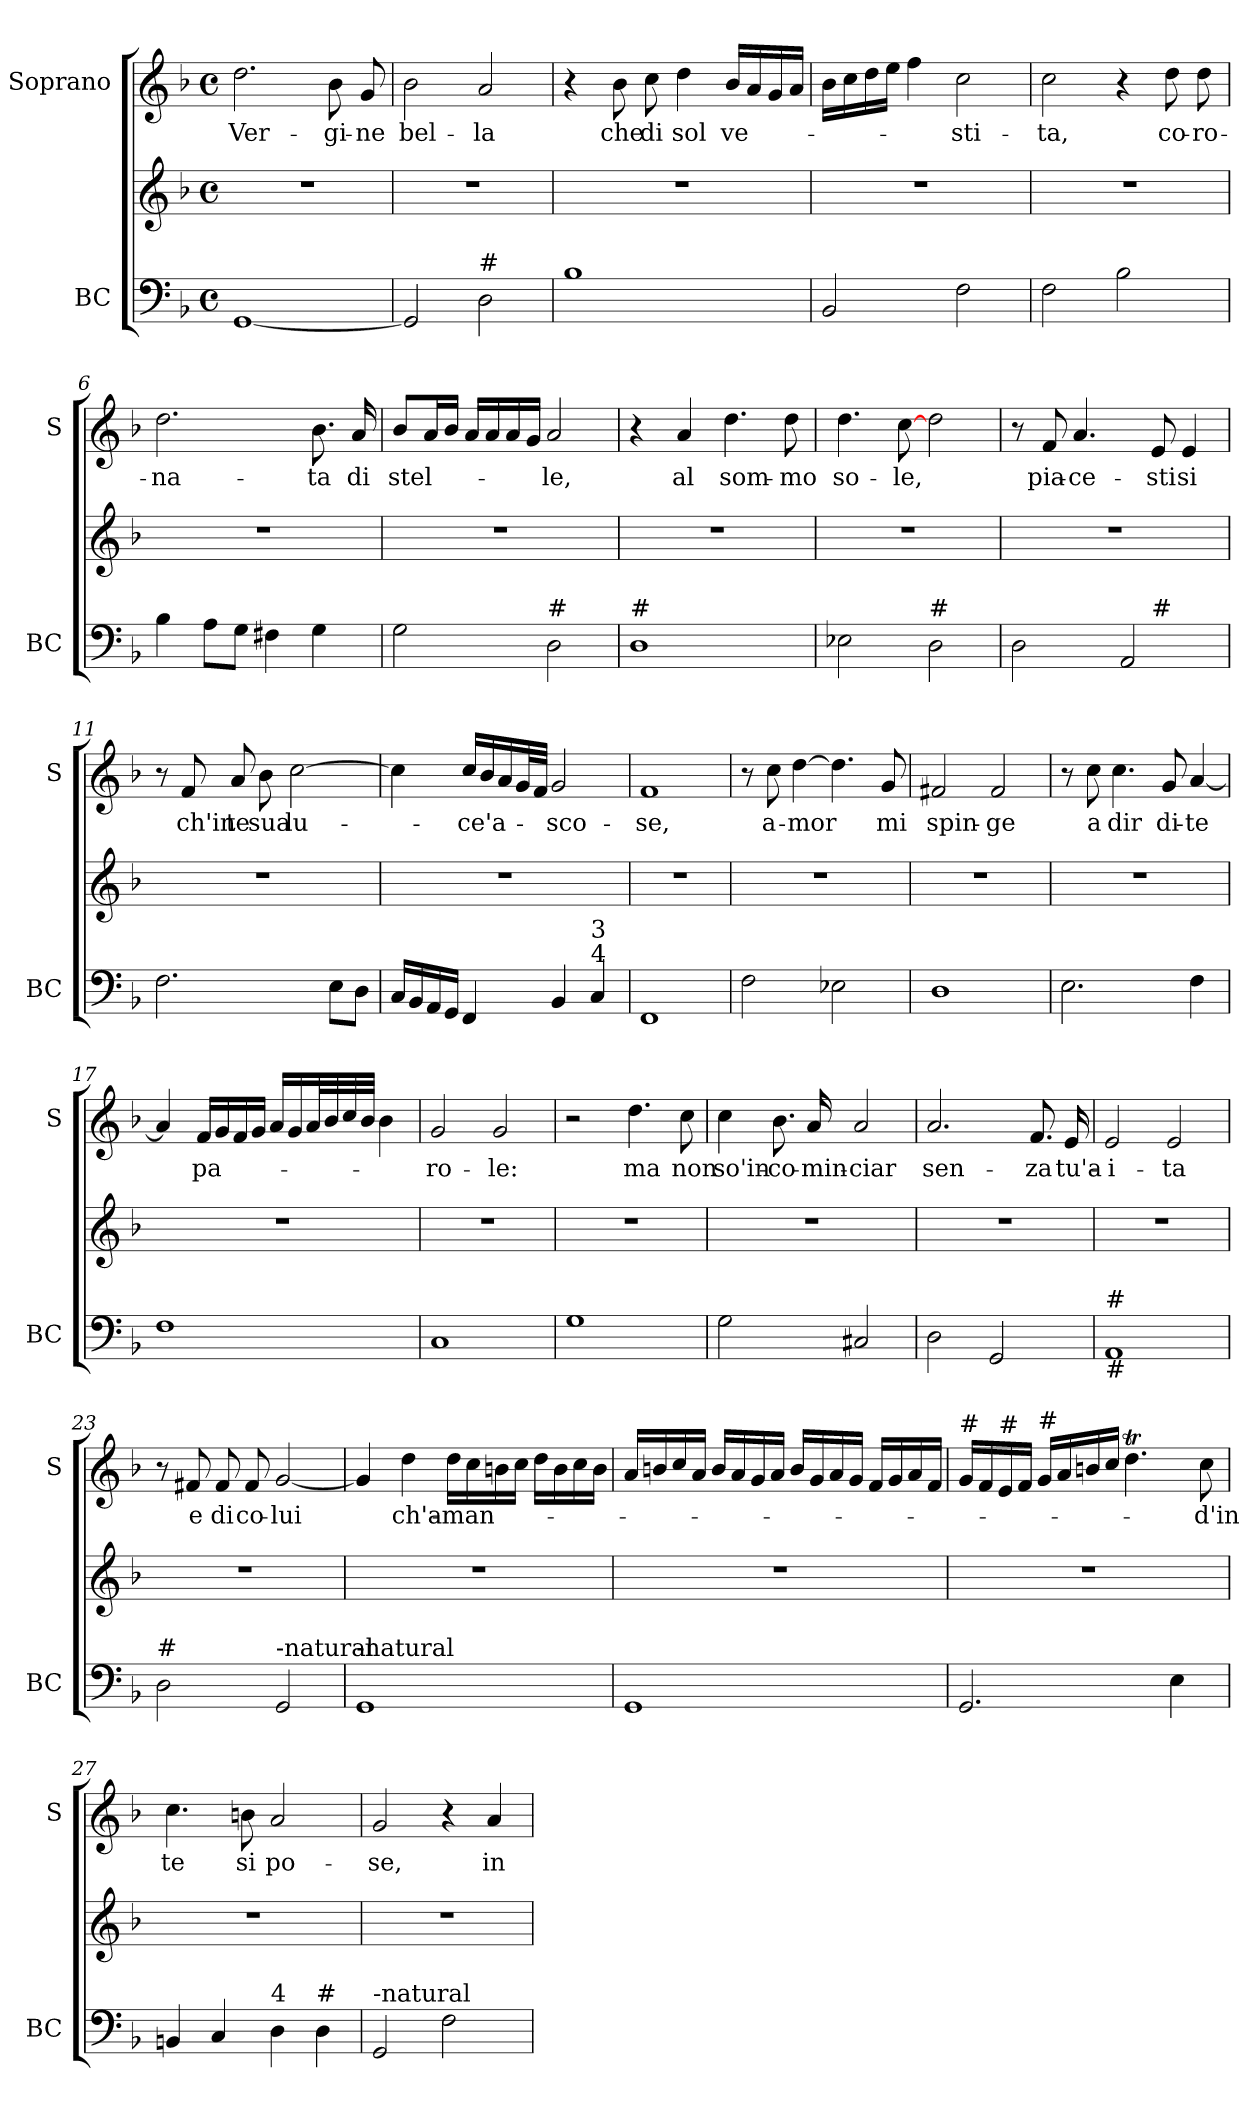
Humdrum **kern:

**kern	**kern	**kern	**text
*part2	*part2	*part1	*part1
*staff3	*staff2	*staff1	*staff1
*I"BC	*	*I"Soprano	*
*I'BC	*	*I'S	*
*clefF4	*clefG2	*clefG2	*
*k[b-]	*k[b-]	*k[b-]	*
*F:	*F:	*F:	*
*M4/4	*M4/4	*M4/4	*
*met(c)	*met(c)	*met(c)	*
=1	=1	=1	=1
!	!	!	!LO:LY:b
[1GG	1r	2.dd\	Ver-
!	!	!	!LO:LY:b
.	.	8b-\	-gi-
!	!	!	!LO:LY:b
.	.	8g/	-ne
=2	=2	=2	=2
!	!	!	!LO:LY:b
2GG/]	1r	2b-\	bel-
!LO:TX:a:t=#	!	!	!
!	!	!	!LO:LY:b
2D\	.	2a/	-la
=3	=3	=3	=3
1B-	1r	4r	.
!	!	!	!LO:LY:b
.	.	8b-\	che
!	!	!	!LO:LY:b
.	.	8cc\	di
!	!	!	!LO:LY:b
.	.	4dd\	sol
!	!	!	!LO:LY:b
.	.	16b-/LL	ve-
.	.	16a/	.
.	.	16g/	.
.	.	16a/JJ	.
=4	=4	=4	=4
2BB-/	1r	16b-\LL	.
.	.	16cc\	.
.	.	16dd\	.
.	.	16ee\JJ	.
.	.	4ff\	.
!	!	!	!LO:LY:b
2F\	.	2cc\	-sti-
=5	=5	=5	=5
!	!	!	!LO:LY:b
2F\	1r	2cc\	-ta,
2B-\	.	4r	.
!	!	!	!LO:LY:b
.	.	8dd\	co-
!	!	!	!LO:LY:b
.	.	8dd\	-ro-
!!LO:LB:g=z
=6	=6	=6	=6
!	!	!	!LO:LY:b
4B-\	1r	2.dd\	-na-
8A\L	.	.	.
8G\J	.	.	.
4F#X\	.	.	.
!	!	!	!LO:LY:b
4G\	.	8.b-\	-ta
!	!	!	!LO:LY:b
.	.	16a/	di
=7	=7	=7	=7
!	!	!	!LO:LY:b
2G\	1r	8b-/L	stel-
.	.	16a/L	.
.	.	16b-/JJ	.
.	.	16a/LL	.
.	.	16a/	.
.	.	16a/	.
.	.	16g/JJ	.
!LO:TX:a:t=#	!	!	!
!	!	!	!LO:LY:b
2D\	.	2a/	-le,
=8	=8	=8	=8
!LO:TX:a:t=#	!	!	!
1D	1r	4r	.
!	!	!	!LO:LY:b
.	.	4a/	al
!	!	!	!LO:LY:b
.	.	4.dd\	som-
!	!	!	!LO:LY:b
.	.	8dd\	-mo
=9	=9	=9	=9
!	!	!	!LO:LY:b
2E-X\	1r	4.dd\	so-
!	!	!	!LO:LY:b
.	.	[8cc\	-le,
!LO:TX:a:t=#	!	!	!
2D\	.	2dd\	.
=10	=10	=10	=10
!LO:TX:a:t=-natural	!	!	!
*^	*	*	*
2D\	2ryy	1r	8r	.
!	!	!	!	!LO:LY:b
.	.	.	8f/	pia-
!	!	!	!	!LO:LY:b
.	.	.	4.a/	-ce-
2AA/	8ryy	.	.	.
!	!LO:TX:a:t=#	!	!	!
!	!	!	!	!LO:LY:b
.	4.ryy	.	8e/	-sti
!	!	!	!	!LO:LY:b
.	.	.	4e/	si
*v	*v	*	*	*
!!LO:LB:g=z
=11	=11	=11	=11
2.F\	1r	8r	.
!	!	!	!LO:LY:b
.	.	8f/	ch'in
!	!	!	!LO:LY:b
.	.	8a/	te
!	!	!	!LO:LY:b
.	.	8b-\	sua
!	!	!	!LO:LY:b
.	.	[2cc\	lu-
8E\L	.	.	.
8D\J	.	.	.
=12	=12	=12	=12
16C/LL	1r	4cc\]	.
16BB-/	.	.	.
16AA/	.	.	.
16GG/JJ	.	.	.
!	!	!	!LO:LY:b
4FF/	.	16cc/LL	-ce'a-
.	.	16b-/	.
.	.	16a/	.
.	.	32g/L	.
.	.	32f/JJJ	.
!	!	!	!LO:LY:b
4BB-/	.	2g/	-sco-
!LO:TX:a:t=4	!	!	!
!LO:TX:a:t=3	!	!	!
4C/	.	.	.
=13	=13	=13	=13
!	!	!	!LO:LY:b
1FF	1r	1f	-se,
=14	=14	=14	=14
2F\	1r	8r	.
!	!	!	!LO:LY:b
.	.	8cc\	a-
!	!	!	!LO:LY:b
.	.	[4dd\	-mor
2E-X\	.	4.dd\]	.
!	!	!	!LO:LY:b
.	.	8g/	mi
=15	=15	=15	=15
!	!	!	!LO:LY:b
1D	1r	2f#X/	spin-
!	!	!	!LO:LY:b
.	.	2f#/	-ge
=16	=16	=16	=16
2.E\	1r	8r	.
!	!	!	!LO:LY:b
.	.	8cc\	a
!	!	!	!LO:LY:b
.	.	4.cc\	dir
!	!	!	!LO:LY:b
.	.	8g/	di-
!	!	!	!LO:LY:b
4F\	.	[4a/	-te
!!LO:PB:g=z
=17	=17	=17	=17
1F	1r	4a/]	.
!	!	!	!LO:LY:b
.	.	16f/LL	pa-
.	.	16g/	.
.	.	16f/	.
.	.	16g/JJ	.
.	.	16a/LL	.
.	.	16g/	.
.	.	32a/L	.
.	.	32b-/	.
.	.	32cc/	.
.	.	32b-/JJJ	.
.	.	4b-\	.
=18	=18	=18	=18
!	!	!	!LO:LY:b
1C	1r	2g/	-ro-
!	!	!	!LO:LY:b
.	.	2g/	-le:
=19	=19	=19	=19
1G	1r	2r	.
!	!	!	!LO:LY:b
.	.	4.dd\	ma
!	!	!	!LO:LY:b
.	.	8cc\	non
=20	=20	=20	=20
!	!	!	!LO:LY:b
2G\	1r	4cc\	so'in-
!	!	!	!LO:LY:b
.	.	8.b-\	-co-
!	!	!	!LO:LY:b
.	.	16a/	-min-
!	!	!	!LO:LY:b
2C#X/	.	2a/	-ciar
!!LO:LB:g=z
=21	=21	=21	=21
!	!	!	!LO:LY:b
2D\	1r	2.a/	sen-
2GG/	.	.	.
!	!	!	!LO:LY:b
.	.	8.f/	-za
!	!	!	!LO:LY:b
.	.	16e/	tu'a-
=22	=22	=22	=22
!LO:TX:a:t=#	!	!	!
!LO:TX:b:t=#	!	!	!
!	!	!	!LO:LY:b
1AA	1r	2e/	-i-
!	!	!	!LO:LY:b
.	.	2e/	-ta
=23	=23	=23	=23
!LO:TX:a:t=#	!	!	!
2D\	1r	8r	.
!	!	!	!LO:LY:b
.	.	8f#X/	e
!	!	!	!LO:LY:b
.	.	8f#/	di
!	!	!	!LO:LY:b
.	.	8f#/	co-
!LO:TX:a:t=-natural	!	!	!
!	!	!	!LO:LY:b
2GG/	.	[2g/	-lui
=24	=24	=24	=24
!LO:TX:a:t=-natural	!	!	!
1GG	1r	4g/]	.
!	!	!	!LO:LY:b
.	.	4dd\	ch'a-
!	!	!	!LO:LY:b
.	.	16dd\LL	-man-
.	.	16cc\	.
.	.	16bn\	.
.	.	16cc\JJ	.
.	.	16dd\LL	.
.	.	16b\	.
.	.	16cc\	.
.	.	16b\JJ	.
!!LO:LB:g=z
=25	=25	=25	=25
1GG	1r	16a/LL	.
.	.	16bn/	.
.	.	16cc/	.
.	.	16a/JJ	.
.	.	16b/LL	.
.	.	16a/	.
.	.	16g/	.
.	.	16a/JJ	.
.	.	16b/LL	.
.	.	16g/	.
.	.	16a/	.
.	.	16g/JJ	.
.	.	16f/LL	.
.	.	16g/	.
.	.	16a/	.
.	.	16f/JJ	.
=26	=26	=26	=26
!	!	!LO:TX:a:t=#	!
2.GG/	1r	16g/LL	.
.	.	16f/	.
!	!	!LO:TX:a:t=#	!
.	.	16e/	.
.	.	16f/JJ	.
!	!	!LO:TX:a:t=#	!
.	.	16g/LL	.
.	.	16a/	.
.	.	16bn/	.
.	.	16cc/JJ	.
.	.	4.ddT\	.
4E\	.	.	.
!	!	!	!LO:LY:b
.	.	8cc\	-d'in
=27	=27	=27	=27
!	!	!	!LO:LY:b
4BBn/	1r	4.cc\	te
4C/	.	.	.
!	!	!	!LO:LY:b
.	.	8bn\	si
!LO:TX:a:t=4	!	!	!
!	!	!	!LO:LY:b
4D\	.	2a/	po-
!LO:TX:a:t=#	!	!	!
4D\	.	.	.
=28	=28	=28	=28
!LO:TX:a:t=-natural	!	!	!
!	!	!	!LO:LY:b
2GG/	1r	2g/	-se,
2F\	.	4r	.
!	!	!	!LO:LY:b
.	.	4a/	in-
=	=	=	=
*-	*-	*-	*-
